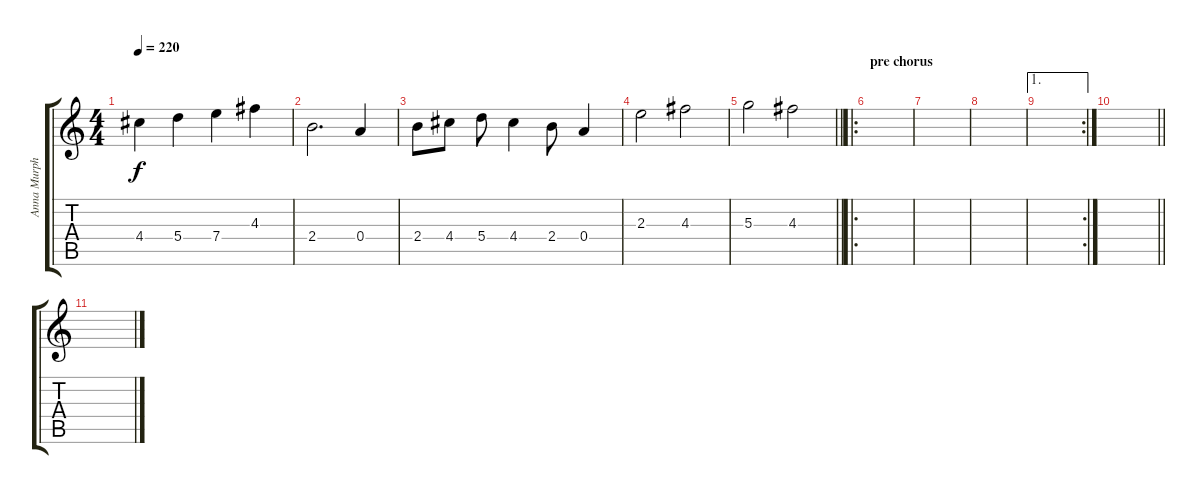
\track ("Anna Murphy" "Anna Murph") {instrument contrabass}
\staff {score tabs}
\tuning (B4 Gb4 D4 A3 E3 B2) {hide}
\ts (4 4)
\tempo 220
\clef g2
\ks c
4.4.4{dy f} 5.4.4 7.4.4 4.3.4 |
2.4.2{d balance 16} 0.4.4 |
2.4.8 4.4.8 5.4.8 4.4.4 2.4.8 0.4.4 |
2.3.2 4.3.2 |
\barLineRight lightlight
5.3.2 4.3.2 |
\ro
\section ("" "pre chorus")
|
|
|
\ae 1
\rc 2
|
\barLineRight lightlight
|
\section ("" "")
